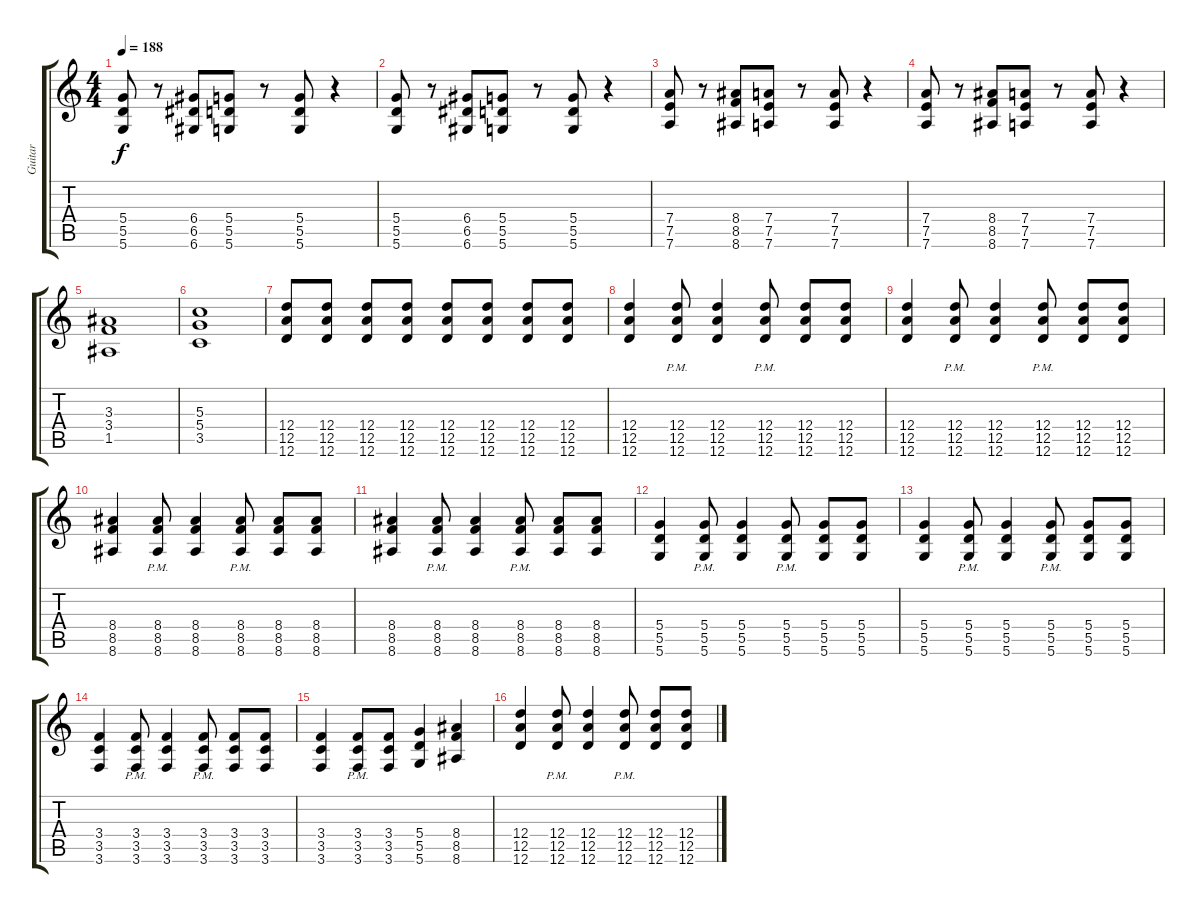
\track ("Guitar" "Guitar") {instrument distortionguitar}
\staff {score tabs}
\tuning (E4 B3 G3 D3 A2 D2) {hide}
\ts (4 4)
\tempo 188
\clef g2
\ks c
(5.4 5.5 5.6).8{dy f} r.8 (6.4 6.5 6.6).8 (5.4 5.5 5.6).8 r.8 (5.4 5.5 5.6).8 r.4 |
(5.4 5.5 5.6).8 r.8 (6.4 6.5 6.6).8 (5.4 5.5 5.6).8 r.8 (5.4 5.5 5.6).8 r.4 |
(7.4 7.5 7.6).8 r.8 (8.4 8.5 8.6).8 (7.4 7.5 7.6).8 r.8 (7.4 7.5 7.6).8 r.4 |
(7.4 7.5 7.6).8 r.8 (8.4 8.5 8.6).8 (7.4 7.5 7.6).8 r.8 (7.4 7.5 7.6).8 r.4 |
(3.3 3.4 1.5).1 |
(5.3 5.4 3.5).1 |
(12.4 12.5 12.6).8 (12.4 12.5 12.6).8 (12.4 12.5 12.6).8 (12.4 12.5 12.6).8 (12.4 12.5 12.6).8 (12.4 12.5 12.6).8 (12.4 12.5 12.6).8 (12.4 12.5 12.6).8 |
(12.4 12.5 12.6).4 (12.4{pm} 12.5{pm} 12.6{pm}).8 (12.4 12.5 12.6).4 (12.4{pm} 12.5{pm} 12.6{pm}).8 (12.4 12.5 12.6).8 (12.4 12.5 12.6).8 |
(12.4 12.5 12.6).4 (12.4{pm} 12.5{pm} 12.6{pm}).8 (12.4 12.5 12.6).4 (12.4{pm} 12.5{pm} 12.6{pm}).8 (12.4 12.5 12.6).8 (12.4 12.5 12.6).8 |
(8.4 8.5 8.6).4 (8.4{pm} 8.5{pm} 8.6{pm}).8 (8.4 8.5 8.6).4 (8.4{pm} 8.5{pm} 8.6{pm}).8 (8.4 8.5 8.6).8 (8.4 8.5 8.6).8 |
(8.4 8.5 8.6).4 (8.4{pm} 8.5{pm} 8.6{pm}).8 (8.4 8.5 8.6).4 (8.4{pm} 8.5{pm} 8.6{pm}).8 (8.4 8.5 8.6).8 (8.4 8.5 8.6).8 |
(5.4 5.5 5.6).4 (5.4{pm} 5.5{pm} 5.6{pm}).8 (5.4 5.5 5.6).4 (5.4{pm} 5.5{pm} 5.6{pm}).8 (5.4 5.5 5.6).8 (5.4 5.5 5.6).8 |
(5.4 5.5 5.6).4 (5.4{pm} 5.5{pm} 5.6{pm}).8 (5.4 5.5 5.6).4 (5.4{pm} 5.5{pm} 5.6{pm}).8 (5.4 5.5 5.6).8 (5.4 5.5 5.6).8 |
(3.4 3.5 3.6).4 (3.4{pm} 3.5{pm} 3.6{pm}).8 (3.4 3.5 3.6).4 (3.4{pm} 3.5{pm} 3.6{pm}).8 (3.4 3.5 3.6).8 (3.4 3.5 3.6).8 |
(3.4 3.5 3.6).4 (3.4{pm} 3.5{pm} 3.6{pm}).8 (3.4 3.5 3.6).8 (5.4 5.5 5.6).4 (8.4 8.5 8.6).4 |
(12.4 12.5 12.6).4 (12.4{pm} 12.5{pm} 12.6{pm}).8 (12.4 12.5 12.6).4 (12.4{pm} 12.5{pm} 12.6{pm}).8 (12.4 12.5 12.6).8 (12.4 12.5 12.6).8
